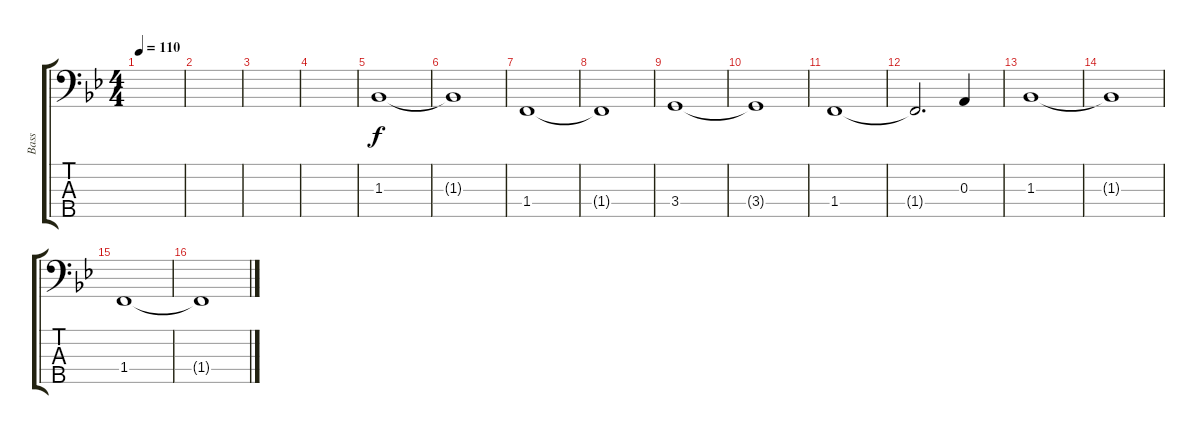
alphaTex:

\track ("Bass" "Bass") {instrument electricbassfinger}
\staff {score tabs}
\tuning (G2 D2 A1 E1 Bb0) {hide}
\ts (4 4)
\tempo 110
\clef f4
\ks gminor
|
|
|
|
1.3.1 |
1.3{t}.1 |
1.4.1 |
1.4{t}.1 |
3.4.1 |
3.4{t}.1 |
1.4.1 |
1.4{t}.2{d} 0.3.4 |
1.3.1 |
1.3{t}.1 |
1.4.1 |
1.4{t}.1
